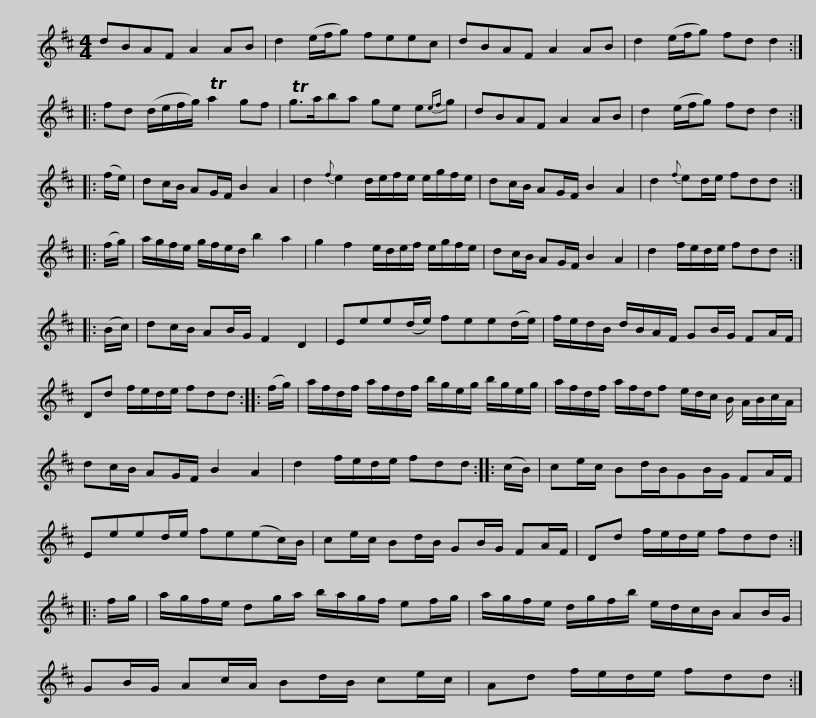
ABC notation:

X:1
L:1/8
M:4/4
I:linebreak $
K:D
V:1 treble
V:1
 dBAF A2 AB | d2 (e/f/g) feec | dBAF A2 AB | d2 (e/f/g) fd d2 :: fd (d/e/f/g/) Ta2 gf |$ %5
 Tg>aba ge e{ef}g | dBAF A2 AB | d2 (e/f/g) fd d2 :: (f/e/) | dc/B/ AG/F/ B2 A2 |$ %10
 d2{f} e2 d/e/f/e/ e/g/f/e/ | dc/B/ AG/F/ B2 A2 | d2{f} ed/e/ fdd :: (f/g/) | a/g/f/e/ g/f/e/d/ b2 a2 |$ %15
 g2 f2 e/d/e/f/ e/g/f/e/ | dc/B/ AG/F/ B2 A2 | d2 f/e/d/e/ fdd :: (B/c/) | dc/B/ AB/G/ F2 D2 |$ %20
 Eee(d/e/) fee(d/e/) | f/e/d/B/ d/B/A/F/ GB/G/ FA/F/ | Dd f/e/d/e/ fdd :: (f/g/) |$ a/f/d/f/ a/f/d/f/ b/g/e/g/ b/g/e/g/ | %25
 a/f/d/f/ a/f/d/f e/d/c/ B/ A/B/c/A/ | dc/B/ AG/F/ B2 A2 |$ d2 f/e/d/e/ fdd :: (c/B/) | ce/c/ Bd/B/GB/G/ FA/F/ | %30
 Eeed/e/ fe(ec/)B/ | ce/c/ Bd/B/ GB/G/ FA/F/ |$ Dd f/e/d/e/ fdd :: f/g/ | a/g/f/e/ dg/a/ b/a/g/f/ ef/g/ | %35
 a/g/f/e/ d/g/f/b/ e/d/c/B/ AB/G/ |$ GB/G/ Ac/A/ Bd/B/ ce/c/ | Ad f/e/d/e/ fdd :| %38
